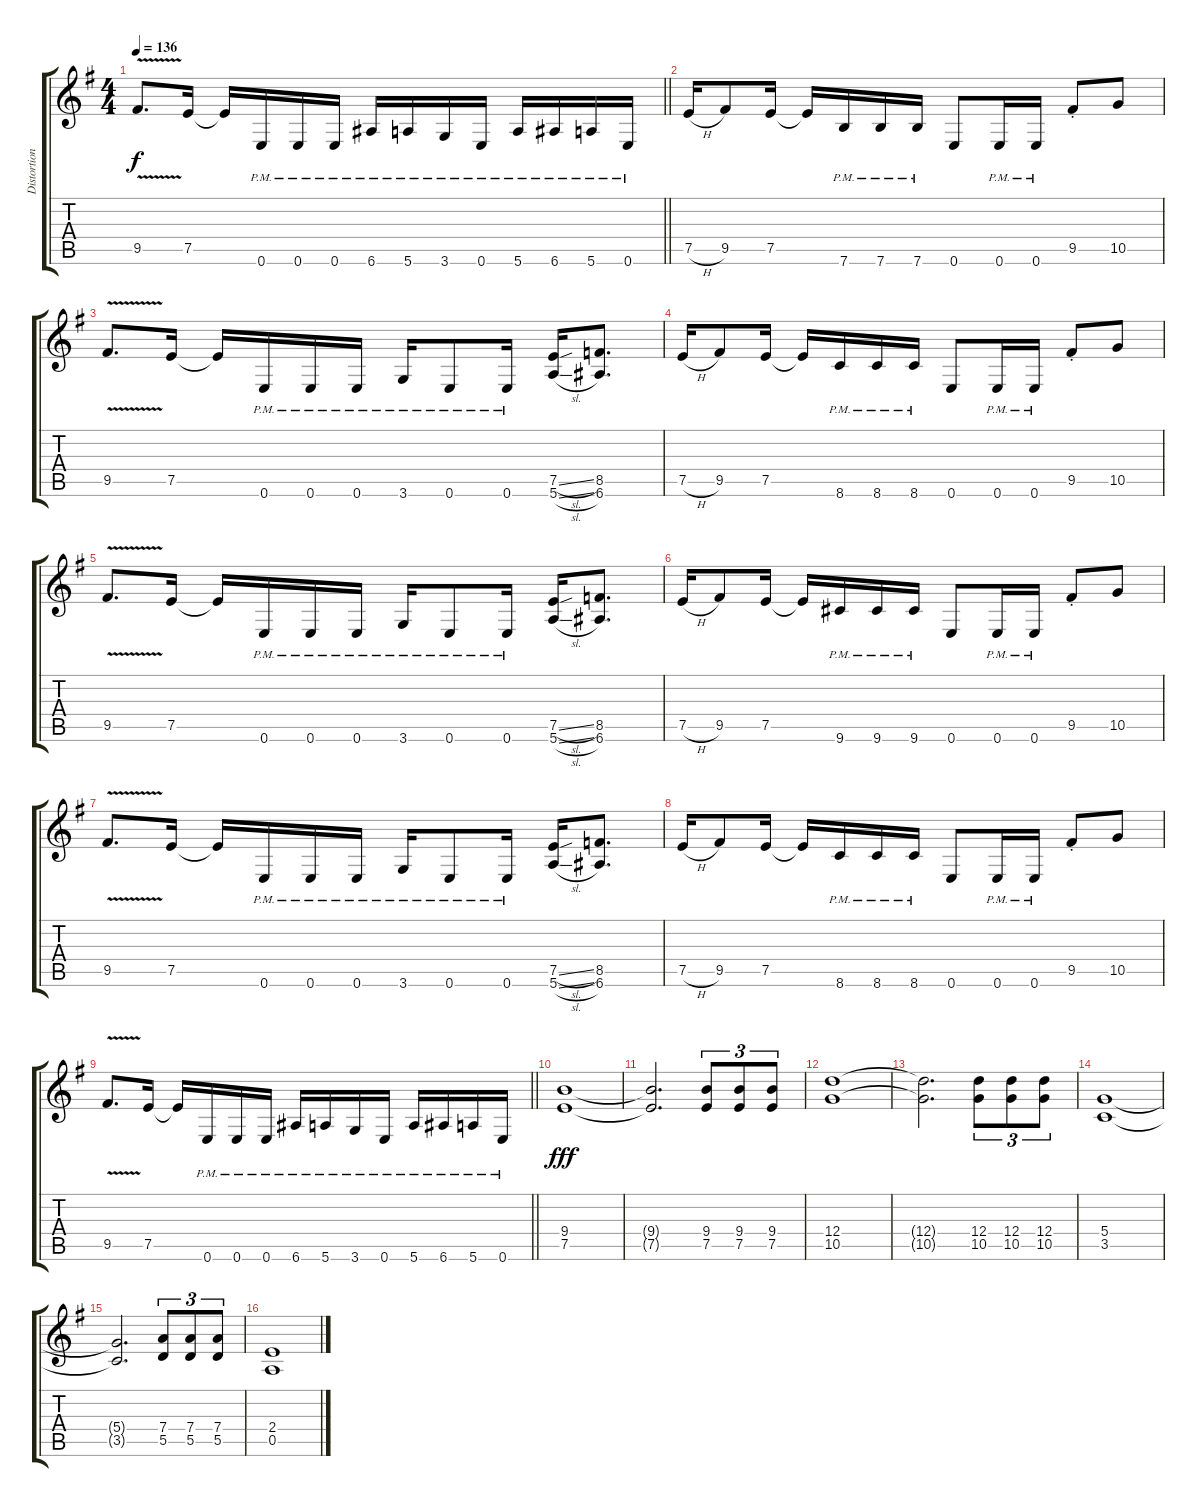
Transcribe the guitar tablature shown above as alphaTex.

\track ("Distortion Guitar" "Distortion") {instrument overdrivenguitar}
\staff {score tabs}
\tuning (E4 B3 G3 D3 A2 E2) {hide}
\ts (4 4)
\tempo 136
\clef g2
\barLineRight lightlight
\ks g
9.5{v}.8{d dy f} 7.5.16 7.5{t}.16 0.6{pm}.16 0.6{pm}.16 0.6{pm}.16 6.6{pm}.16 5.6{pm}.16 3.6{pm}.16 0.6{pm}.16 5.6{pm}.16 6.6{pm}.16 5.6{pm}.16 0.6{pm}.16 |
7.5{h}.16 9.5.8 7.5.16 7.5{t}.16 7.6{pm}.16 7.6{pm}.16 7.6{pm}.16 0.6.8 0.6{pm}.16 0.6{pm}.16 9.5{st}.8 10.5.8 |
9.5{v}.8{d} 7.5.16 7.5{t}.16 0.6{pm}.16 0.6{pm}.16 0.6{pm}.16 3.6{pm}.16 0.6{pm}.8 0.6{pm}.16 (7.5{sl} 5.6{sl}).16 (8.5 6.6).8{d} |
7.5{h}.16 9.5.8 7.5.16 7.5{t}.16 8.6{pm}.16 8.6{pm}.16 8.6{pm}.16 0.6.8 0.6{pm}.16 0.6{pm}.16 9.5{st}.8 10.5.8 |
9.5{v}.8{d} 7.5.16 7.5{t}.16 0.6{pm}.16 0.6{pm}.16 0.6{pm}.16 3.6{pm}.16 0.6{pm}.8 0.6{pm}.16 (7.5{sl} 5.6{sl}).16 (8.5 6.6).8{d} |
7.5{h}.16 9.5.8 7.5.16 7.5{t}.16 9.6{pm}.16 9.6{pm}.16 9.6{pm}.16 0.6.8 0.6{pm}.16 0.6{pm}.16 9.5{st}.8 10.5.8 |
9.5{v}.8{d} 7.5.16 7.5{t}.16 0.6{pm}.16 0.6{pm}.16 0.6{pm}.16 3.6{pm}.16 0.6{pm}.8 0.6{pm}.16 (7.5{sl} 5.6{sl}).16 (8.5 6.6).8{d} |
7.5{h}.16 9.5.8 7.5.16 7.5{t}.16 8.6{pm}.16 8.6{pm}.16 8.6{pm}.16 0.6.8 0.6{pm}.16 0.6{pm}.16 9.5{st}.8 10.5.8 |
\barLineRight lightlight
9.5{v}.8{d} 7.5.16 7.5{t}.16 0.6{pm}.16 0.6{pm}.16 0.6{pm}.16 6.6{pm}.16 5.6{pm}.16 3.6{pm}.16 0.6{pm}.16 5.6{pm}.16 6.6{pm}.16 5.6{pm}.16 0.6{pm}.16 |
(9.4 7.5).1{dy fff} |
(9.4{t} 7.5{t}).2{d} (9.4 7.5).8{tu (3 2)} (9.4 7.5).8{tu (3 2)} (9.4 7.5).8{tu (3 2)} |
(12.4 10.5).1 |
(12.4{t} 10.5{t}).2{d} (12.4 10.5).8{tu (3 2)} (12.4 10.5).8{tu (3 2)} (12.4 10.5).8{tu (3 2)} |
(5.4 3.5).1 |
(5.4{t} 3.5{t}).2{d} (7.4 5.5).8{tu (3 2)} (7.4 5.5).8{tu (3 2)} (7.4 5.5).8{tu (3 2)} |
(2.4 0.5).1
